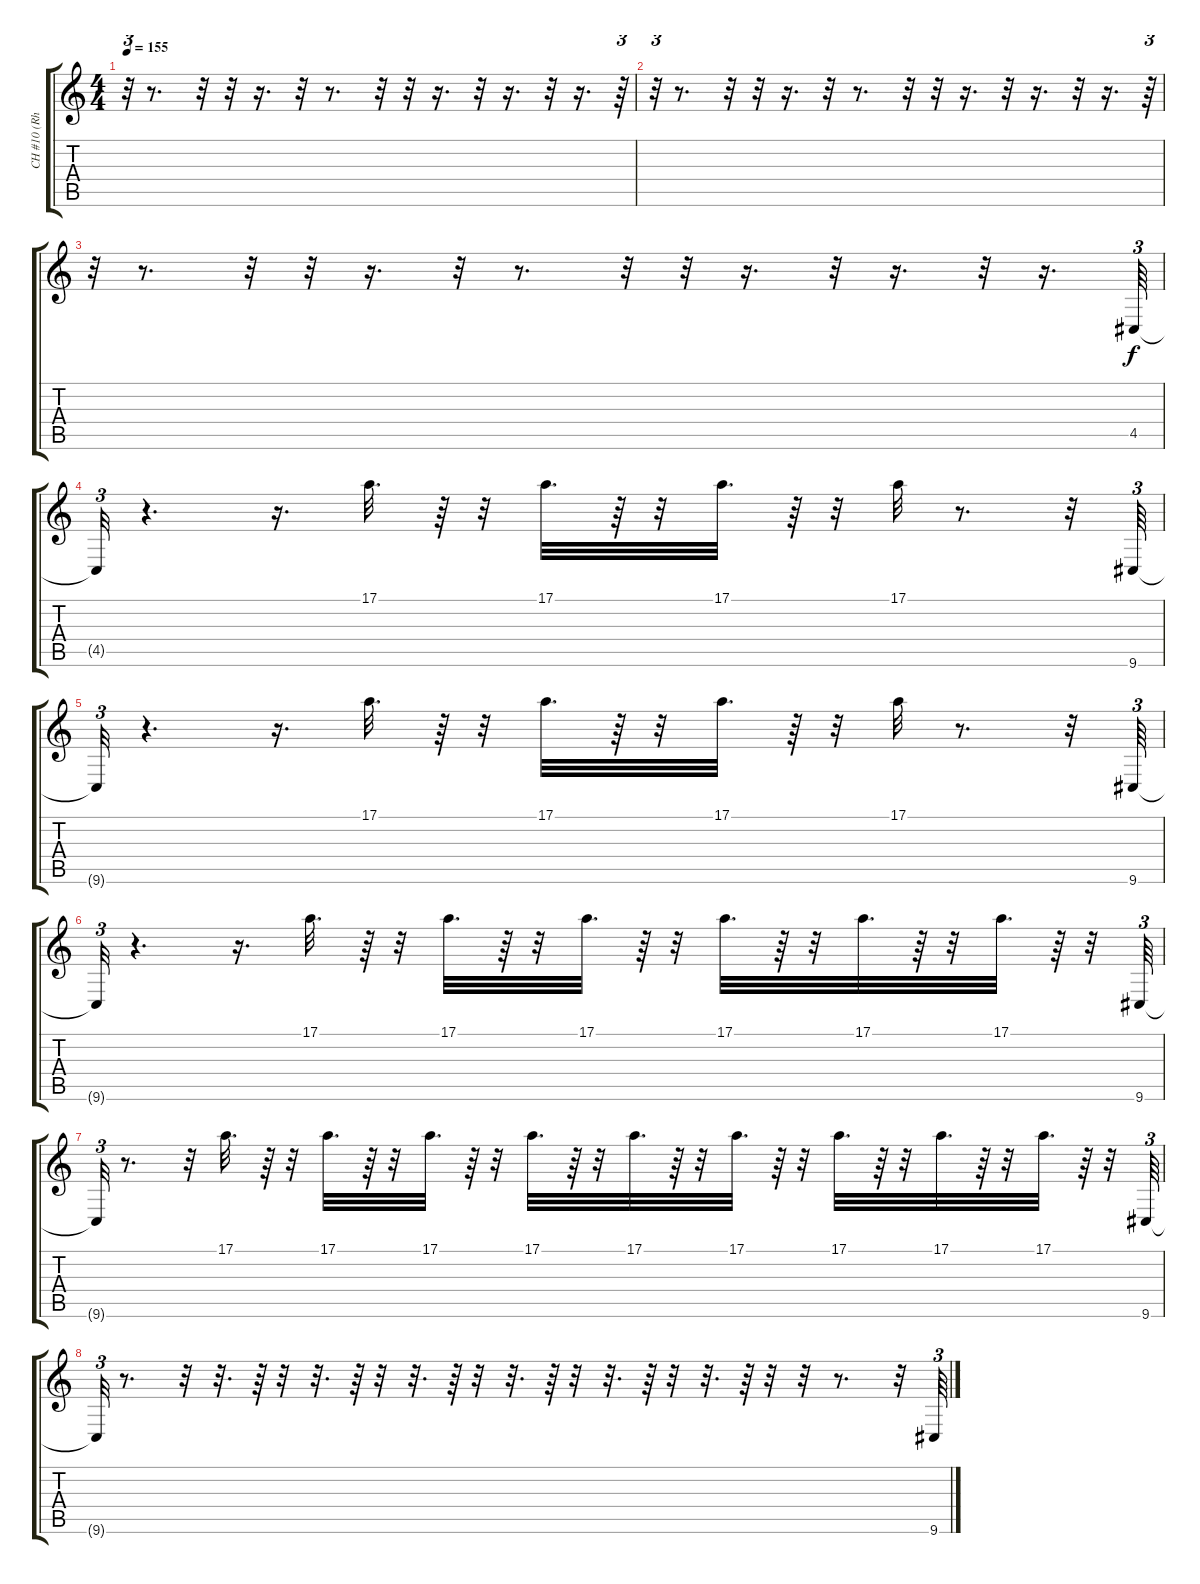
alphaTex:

\track ("CH #10 (Rhythm channel)" "CH #10 (Rh") {instrument acousticgrandpiano}
\staff {score tabs}
\tuning (E4 B3 G3 D3 A2 E2) {hide}
\ts (4 4)
\tempo 155
\clef g2
\ks c
r.32{tu (3 2) dy f} r.8{d} r.32 r.32 r.16{d} r.32 r.8{d} r.32 r.32 r.16{d} r.32 r.16{d} r.32 r.16{d} r.64{tu (3 2)} |
r.32{tu (3 2)} r.8{d} r.32 r.32 r.16{d} r.32 r.8{d} r.32 r.32 r.16{d} r.32 r.16{d} r.32 r.16{d} r.64{tu (3 2)} |
r.32{tu (3 2)} r.8{d} r.32 r.32 r.16{d} r.32 r.8{d} r.32 r.32 r.16{d} r.32 r.16{d} r.32 r.16{d} 4.5.64{tu (3 2)} |
4.5{t}.32{tu (3 2)} r.4{d} r.16{d} 17.1.32{d} r.64 r.32 17.1.32{d} r.64 r.32 17.1.32{d} r.64 r.32 17.1.32 r.8{d} r.32 9.6.64{tu (3 2)} |
9.6{t}.32{tu (3 2)} r.4{d} r.16{d} 17.1.32{d} r.64 r.32 17.1.32{d} r.64 r.32 17.1.32{d} r.64 r.32 17.1.32 r.8{d} r.32 9.6.64{tu (3 2)} |
9.6{t}.32{tu (3 2)} r.4{d} r.16{d} 17.1.32{d} r.64 r.32 17.1.32{d} r.64 r.32 17.1.32{d} r.64 r.32 17.1.32{d} r.64 r.32 17.1.32{d} r.64 r.32 17.1.32{d} r.64 r.32 9.6.64{tu (3 2)} |
9.6{t}.32{tu (3 2)} r.8{d} r.32 17.1.32{d} r.64 r.32 17.1.32{d} r.64 r.32 17.1.32{d} r.64 r.32 17.1.32{d} r.64 r.32 17.1.32{d} r.64 r.32 17.1.32{d} r.64 r.32 17.1.32{d} r.64 r.32 17.1.32{d} r.64 r.32 17.1.32{d} r.64 r.32 9.6.64{tu (3 2)} |
9.6{t}.32{tu (3 2)} r.8{d} r.32 r.32{d} r.64 r.32 r.32{d} r.64 r.32 r.32{d} r.64 r.32 r.32{d} r.64 r.32 r.32{d} r.64 r.32 r.32{d} r.64 r.32 r.32 r.8{d} r.32 9.6.64{tu (3 2)}
